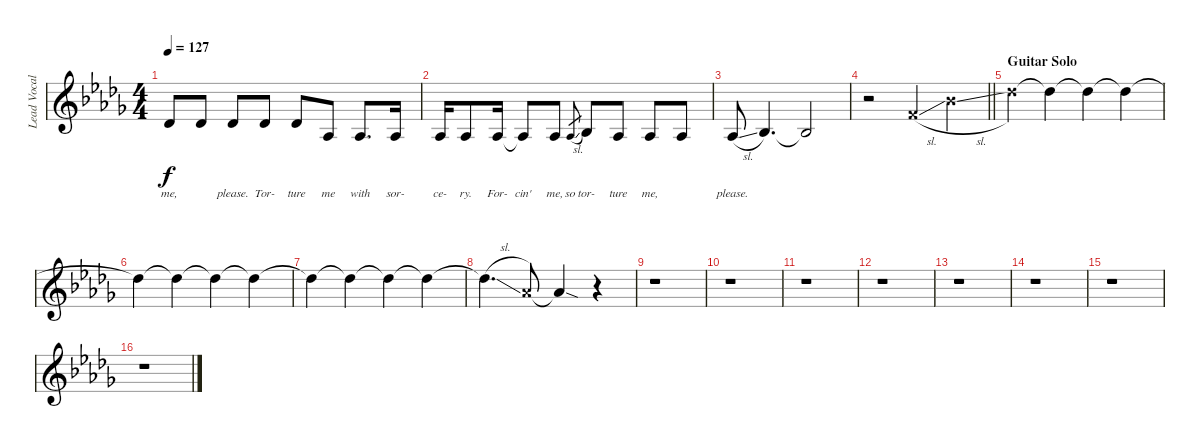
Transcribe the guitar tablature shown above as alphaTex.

\track ("Lead Vocals" "Lead Vocal") {instrument lead6voice}
\staff {score}
\tuning (E4 B3 G3 D3 A2 E2) {hide}
\ts (4 4)
\tempo 127
\clef g2
\ks bbminor
6.3.8{lyrics (0 "me,") lyrics (1 "") lyrics (2 "") lyrics (3 "") lyrics (4 "") dy f} 6.3.8{lyrics (0 "") lyrics (1 "") lyrics (2 "") lyrics (3 "") lyrics (4 "")} 6.3.8{lyrics (0 "please.") lyrics (1 "") lyrics (2 "") lyrics (3 "") lyrics (4 "")} 6.3.8{lyrics (0 "Tor-") lyrics (1 "") lyrics (2 "") lyrics (3 "") lyrics (4 "")} 6.3.8{lyrics (0 "ture") lyrics (1 "") lyrics (2 "") lyrics (3 "") lyrics (4 "")} 6.4.8{lyrics (0 "me") lyrics (1 "") lyrics (2 "") lyrics (3 "") lyrics (4 "")} 6.4.8{d lyrics (0 "with") lyrics (1 "") lyrics (2 "") lyrics (3 "") lyrics (4 "")} 6.4.16{lyrics (0 "sor-") lyrics (1 "") lyrics (2 "") lyrics (3 "") lyrics (4 "")} |
6.4.16{lyrics (0 "ce-") lyrics (1 "") lyrics (2 "") lyrics (3 "") lyrics (4 "")} 6.4.8{lyrics (0 "ry.") lyrics (1 "") lyrics (2 "") lyrics (3 "") lyrics (4 "")} 6.4.16{lyrics (0 "For-") lyrics (1 "") lyrics (2 "") lyrics (3 "") lyrics (4 "")} 6.4{t}.8{lyrics (0 "cin'") lyrics (1 "") lyrics (2 "") lyrics (3 "") lyrics (4 "")} 6.4.8{lyrics (0 "me,") lyrics (1 "") lyrics (2 "") lyrics (3 "") lyrics (4 "")} 6.4{sl}.8{lyrics (0 "so") lyrics (1 "") lyrics (2 "") lyrics (3 "") lyrics (4 "") gr} 8.4.8{lyrics (0 "tor-") lyrics (1 "") lyrics (2 "") lyrics (3 "") lyrics (4 "")} 6.4.8{lyrics (0 "ture") lyrics (1 "") lyrics (2 "") lyrics (3 "") lyrics (4 "")} 6.4.8{lyrics (0 "me,") lyrics (1 "") lyrics (2 "") lyrics (3 "") lyrics (4 "")} 6.4.8{lyrics (0 "") lyrics (1 "") lyrics (2 "") lyrics (3 "") lyrics (4 "")} |
6.4{sl}.8{lyrics (0 "please.") lyrics (1 "") lyrics (2 "") lyrics (3 "") lyrics (4 "")} 8.4.4{d} 8.4{t}.2 |
\barLineRight lightlight
r.2 6.2{sl x}.4 11.2{sl x}.4 |
\section ("" "Guitar Solo")
14.2{x}.4 14.2{t}.4 14.2{t}.4 14.2{t}.4 |
14.2{t}.4 14.2{t}.4 14.2{t}.4 14.2{t}.4 |
14.2{t}.4 14.2{t}.4 14.2{t}.4 14.2{t}.4 |
14.2{sl t}.4{d} 9.2{x}.8 9.2{sod t}.4 r.4 |
r.1 |
r.1 |
r.1 |
r.1 |
r.1 |
r.1 |
r.1 |
r.1
